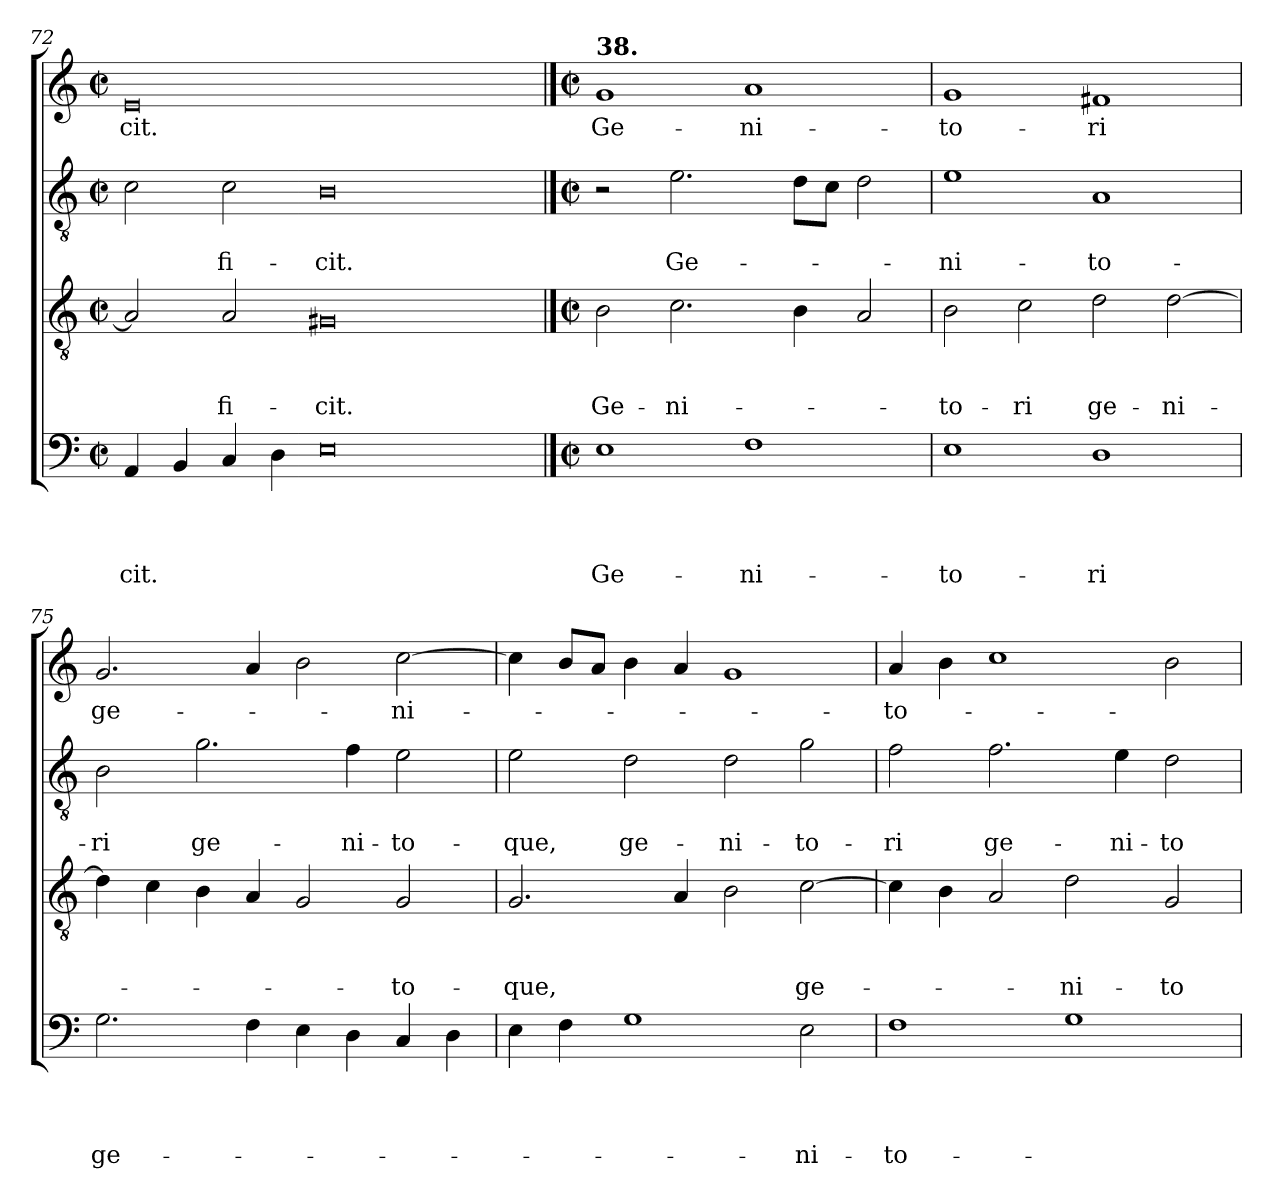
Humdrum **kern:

**kern	**text	**text	**text	**text	**kern	**text	**text	**text	**kern	**text	**text	**kern	**text
*part4	*part4	*part4	*part4	*part4	*part3	*part3	*part3	*part3	*part2	*part2	*part2	*part1	*part1
*staff4	*staff4	*staff4	*staff4	*staff4	*staff3	*staff3	*staff3	*staff3	*staff2	*staff2	*staff2	*staff1	*staff1
*clefF4	*	*	*	*	*clefGv2	*	*	*	*clefGv2	*	*	*clefG2	*
*k[]	*	*	*	*	*k[]	*	*	*	*k[]	*	*	*k[]	*
*C:	*	*	*	*	*C:	*	*	*	*C:	*	*	*C:	*
*M2/2	*	*	*	*	*M2/2	*	*	*	*M2/2	*	*	*M2/2	*
*met(c|)	*	*	*	*	*met(c|)	*	*	*	*met(c|)	*	*	*met(c|)	*
=72	=72	=72	=72	=72	=72	=72	=72	=72	=72	=72	=72	=72	=72
!	!	!	!	!LO:LY:b	!	!	!	!	!	!	!	!	!LO:LY:b
4AA/	.	.	.	-cit.	2A/]	.	.	.	2c\	.	.	0e	-cit.
4BB/	.	.	.	.	.	.	.	.	.	.	.	.	.
!	!	!	!	!	!	!	!	!LO:LY:b	!	!	!LO:LY:b	!	!
4C/	.	.	.	.	2A/	.	.	-fi-	2c\	.	-fi-	.	.
4D\	.	.	.	.	.	.	.	.	.	.	.	.	.
!	!	!	!	!	!	!	!	!LO:LY:b	!	!	!LO:LY:b	!	!
0E	.	.	.	.	0G#X	.	.	-cit.	0B	.	-cit.	.	.
.	.	.	.	.	.	.	.	.	.	.	.	1ryy	.
!!LO:LB:g=z
==73	==73	==73	==73	==73	==73	==73	==73	==73	==73	==73	==73	==73	==73
*M2/2	*	*	*	*	*M2/2	*	*	*	*M2/2	*	*	*M2/2	*
*met(c|)	*	*	*	*	*met(c|)	*	*	*	*met(c|)	*	*	*met(c|)	*
!	!	!	!	!	!	!	!	!	!	!	!	!LO:TX:a:B:t=38.	!
!	!	!	!	!LO:LY:b	!	!	!	!LO:LY:b	!	!	!	!	!LO:LY:b
1E	.	.	.	Ge-	2B\	.	.	Ge-	2r	.	.	1g	Ge-
!	!	!	!	!	!	!	!	!LO:LY:b	!	!	!LO:LY:b	!	!
.	.	.	.	.	2.c\	.	.	-ni-	2.e\	.	Ge-	.	.
!	!	!	!	!LO:LY:b	!	!	!	!	!	!	!	!	!LO:LY:b
1F	.	.	.	-ni-	.	.	.	.	.	.	.	1a	-ni-
.	.	.	.	.	4B\	.	.	.	8d\L	.	.	.	.
.	.	.	.	.	.	.	.	.	8c\J	.	.	.	.
.	.	.	.	.	2A/	.	.	.	2d\	.	.	.	.
=74	=74	=74	=74	=74	=74	=74	=74	=74	=74	=74	=74	=74	=74
!	!	!	!	!LO:LY:b	!	!	!	!LO:LY:b	!	!	!LO:LY:b	!	!LO:LY:b
1E	.	.	.	-to-	2B\	.	.	-to-	1e	.	-ni-	1g	-to-
!	!	!	!	!	!	!	!	!LO:LY:b	!	!	!	!	!
.	.	.	.	.	2c\	.	.	-ri	.	.	.	.	.
!	!	!	!	!LO:LY:b	!	!	!	!LO:LY:b	!	!	!LO:LY:b	!	!LO:LY:b
1D	.	.	.	-ri	2d\	.	.	ge-	1A	.	-to-	1f#X	-ri
!	!	!	!	!	!	!	!	!LO:LY:b	!	!	!	!	!
.	.	.	.	.	[2d\	.	.	-ni-	.	.	.	.	.
=75	=75	=75	=75	=75	=75	=75	=75	=75	=75	=75	=75	=75	=75
!	!	!	!	!LO:LY:b	!	!	!	!	!	!	!LO:LY:b	!	!LO:LY:b
2.G\	.	.	.	ge-	4d\]	.	.	.	2B\	.	-ri	2.g/	ge-
.	.	.	.	.	4c\	.	.	.	.	.	.	.	.
!	!	!	!	!	!	!	!	!	!	!	!LO:LY:b	!	!
.	.	.	.	.	4B\	.	.	.	2.g\	.	ge-	.	.
4F\	.	.	.	.	4A/	.	.	.	.	.	.	4a/	.
4E\	.	.	.	.	2G/	.	.	.	.	.	.	2b\	.
!	!	!	!	!	!	!	!	!	!	!	!LO:LY:b	!	!
4D\	.	.	.	.	.	.	.	.	4f\	.	-ni-	.	.
!	!	!	!	!	!	!	!	!LO:LY:b	!	!	!LO:LY:b	!	!LO:LY:b
4C/	.	.	.	.	2G/	.	.	-to-	2e\	.	-to-	[2cc\	-ni-
4D\	.	.	.	.	.	.	.	.	.	.	.	.	.
=76	=76	=76	=76	=76	=76	=76	=76	=76	=76	=76	=76	=76	=76
!	!	!	!	!	!	!	!	!LO:LY:b	!	!	!LO:LY:b	!	!
4E\	.	.	.	.	2.G/	.	.	-que,	2e\	.	-que,	4cc\]	.
4F\	.	.	.	.	.	.	.	.	.	.	.	8b/L	.
.	.	.	.	.	.	.	.	.	.	.	.	8a/J	.
!	!	!	!	!	!	!	!	!	!	!	!LO:LY:b	!	!
1G	.	.	.	.	.	.	.	.	2d\	.	ge-	4b\	.
.	.	.	.	.	4A/	.	.	.	.	.	.	4a/	.
!	!	!	!	!	!	!	!	!	!	!	!LO:LY:b	!	!
.	.	.	.	.	2B\	.	.	.	2d\	.	-ni-	1g	.
!	!	!	!	!LO:LY:b	!	!	!	!LO:LY:b	!	!	!LO:LY:b	!	!
2E\	.	.	.	-ni-	[2c\	.	.	ge-	2g\	.	-to-	.	.
=77	=77	=77	=77	=77	=77	=77	=77	=77	=77	=77	=77	=77	=77
!	!	!	!	!LO:LY:b	!	!	!	!	!	!	!LO:LY:b	!	!LO:LY:b
1F	.	.	.	-to-	4c\]	.	.	.	2f\	.	-ri	4a/	-to-
.	.	.	.	.	4B\	.	.	.	.	.	.	4b\	.
!	!	!	!	!	!	!	!	!	!	!	!LO:LY:b	!	!
.	.	.	.	.	2A/	.	.	.	2.f\	.	ge-	1cc	.
!	!	!	!	!	!	!	!	!LO:LY:b	!	!	!	!	!
1G	.	.	.	.	2d\	.	.	-ni-	.	.	.	.	.
!	!	!	!	!	!	!	!	!	!	!	!LO:LY:b	!	!
.	.	.	.	.	.	.	.	.	4e\	.	-ni-	.	.
!	!	!	!	!	!	!	!	!LO:LY:b	!	!	!LO:LY:b	!	!
.	.	.	.	.	2G/	.	.	-to-	2d\	.	-to-	2b\	.
=	=	=	=	=	=	=	=	=	=	=	=	=	=
*-	*-	*-	*-	*-	*-	*-	*-	*-	*-	*-	*-	*-	*-
